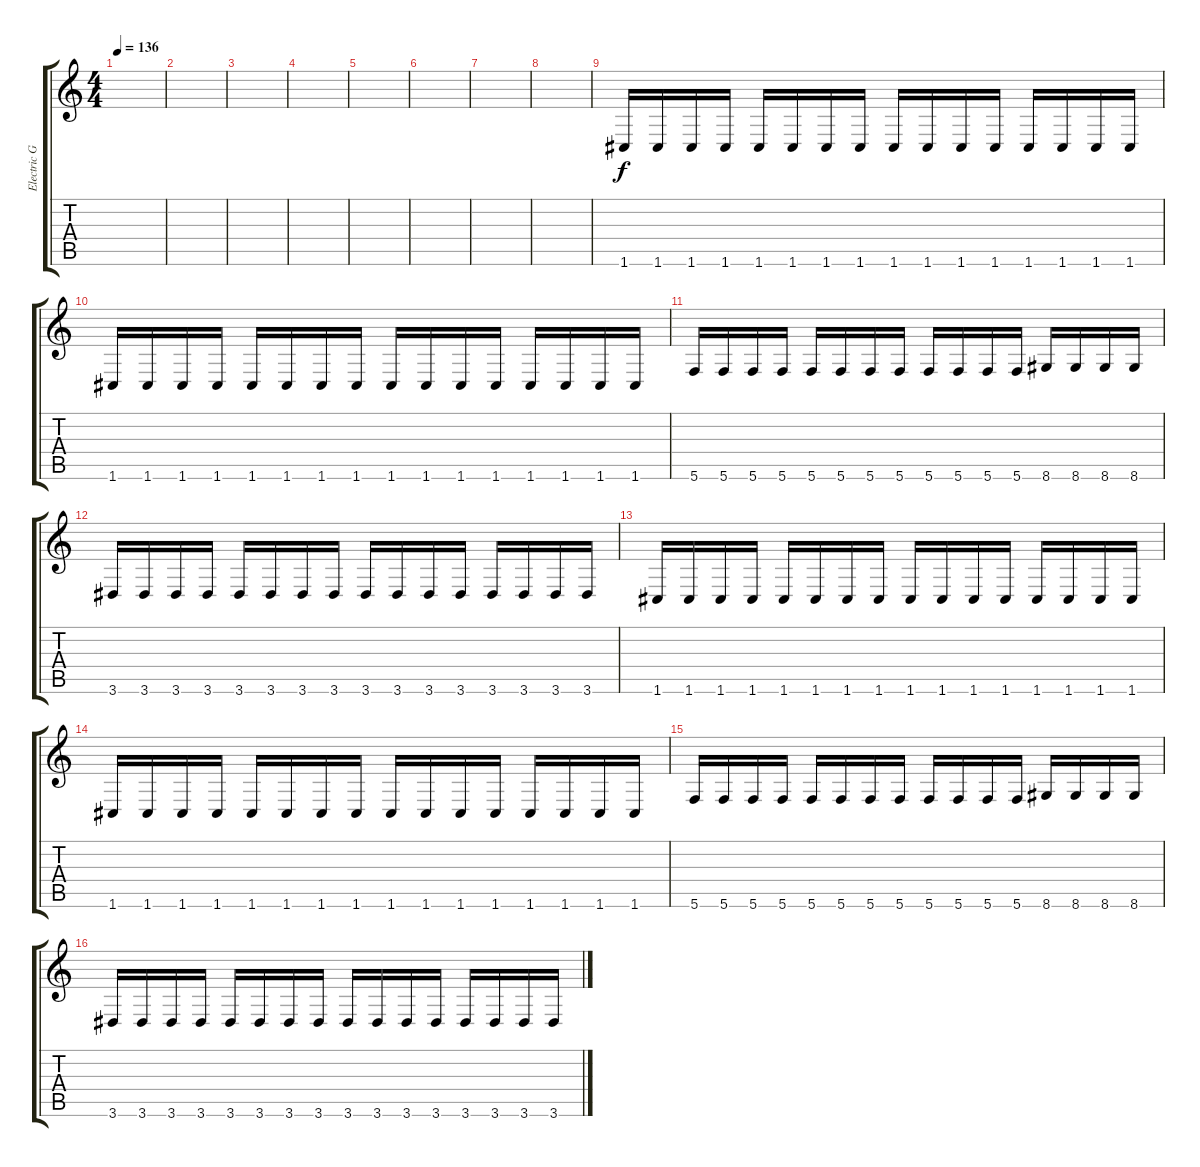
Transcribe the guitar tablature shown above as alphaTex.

\track ("Electric Guitar" "Electric G") {instrument distortionguitar}
\staff {score tabs}
\tuning (D4 A3 F3 C3 G2 C2) {hide}
\ts (4 4)
\tempo 136
\clef g2
\ks c
|
|
|
|
|
|
|
|
1.6.16 1.6.16 1.6.16 1.6.16 1.6.16 1.6.16 1.6.16 1.6.16 1.6.16 1.6.16 1.6.16 1.6.16 1.6.16 1.6.16 1.6.16 1.6.16 |
1.6.16 1.6.16 1.6.16 1.6.16 1.6.16 1.6.16 1.6.16 1.6.16 1.6.16 1.6.16 1.6.16 1.6.16 1.6.16 1.6.16 1.6.16 1.6.16 |
5.6.16 5.6.16 5.6.16 5.6.16 5.6.16 5.6.16 5.6.16 5.6.16 5.6.16 5.6.16 5.6.16 5.6.16 8.6.16 8.6.16 8.6.16 8.6.16 |
3.6.16 3.6.16 3.6.16 3.6.16 3.6.16 3.6.16 3.6.16 3.6.16 3.6.16 3.6.16 3.6.16 3.6.16 3.6.16 3.6.16 3.6.16 3.6.16 |
1.6.16 1.6.16 1.6.16 1.6.16 1.6.16 1.6.16 1.6.16 1.6.16 1.6.16 1.6.16 1.6.16 1.6.16 1.6.16 1.6.16 1.6.16 1.6.16 |
1.6.16 1.6.16 1.6.16 1.6.16 1.6.16 1.6.16 1.6.16 1.6.16 1.6.16 1.6.16 1.6.16 1.6.16 1.6.16 1.6.16 1.6.16 1.6.16 |
5.6.16 5.6.16 5.6.16 5.6.16 5.6.16 5.6.16 5.6.16 5.6.16 5.6.16 5.6.16 5.6.16 5.6.16 8.6.16 8.6.16 8.6.16 8.6.16 |
3.6.16 3.6.16 3.6.16 3.6.16 3.6.16 3.6.16 3.6.16 3.6.16 3.6.16 3.6.16 3.6.16 3.6.16 3.6.16 3.6.16 3.6.16 3.6.16
